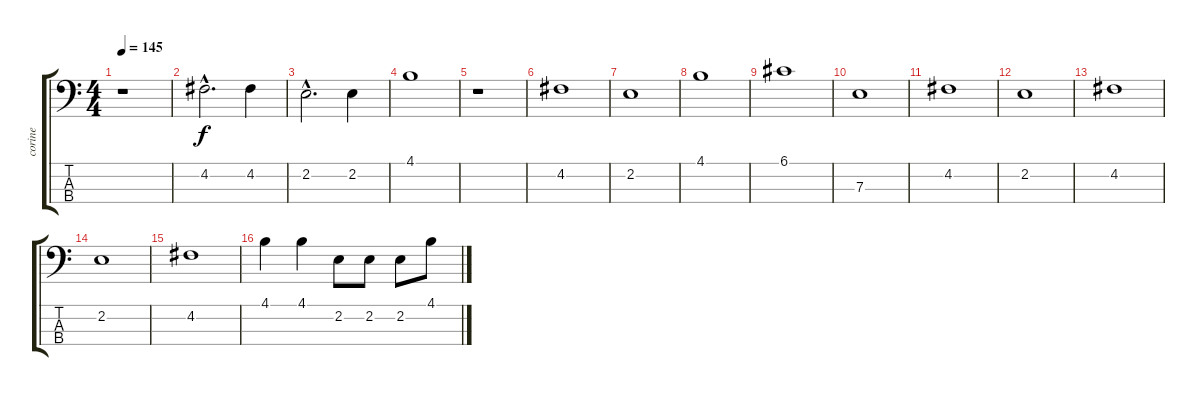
\track ("corine" "corine") {instrument electricbassfinger}
\staff {score tabs}
\tuning (G2 D2 A1 E1) {hide}
\ts (4 4)
\tempo 145
\clef f4
\ks c
r.1{dy f} |
4.2{hac}.2{d} 4.2.4 |
2.2{hac}.2{d} 2.2.4 |
4.1.1 |
r.1 |
4.2.1 |
2.2.1 |
4.1.1 |
6.1.1 |
7.3.1 |
4.2.1 |
2.2.1 |
4.2.1 |
2.2.1 |
4.2.1 |
4.1.4 4.1.4 2.2.8 2.2.8 2.2.8 4.1.8
